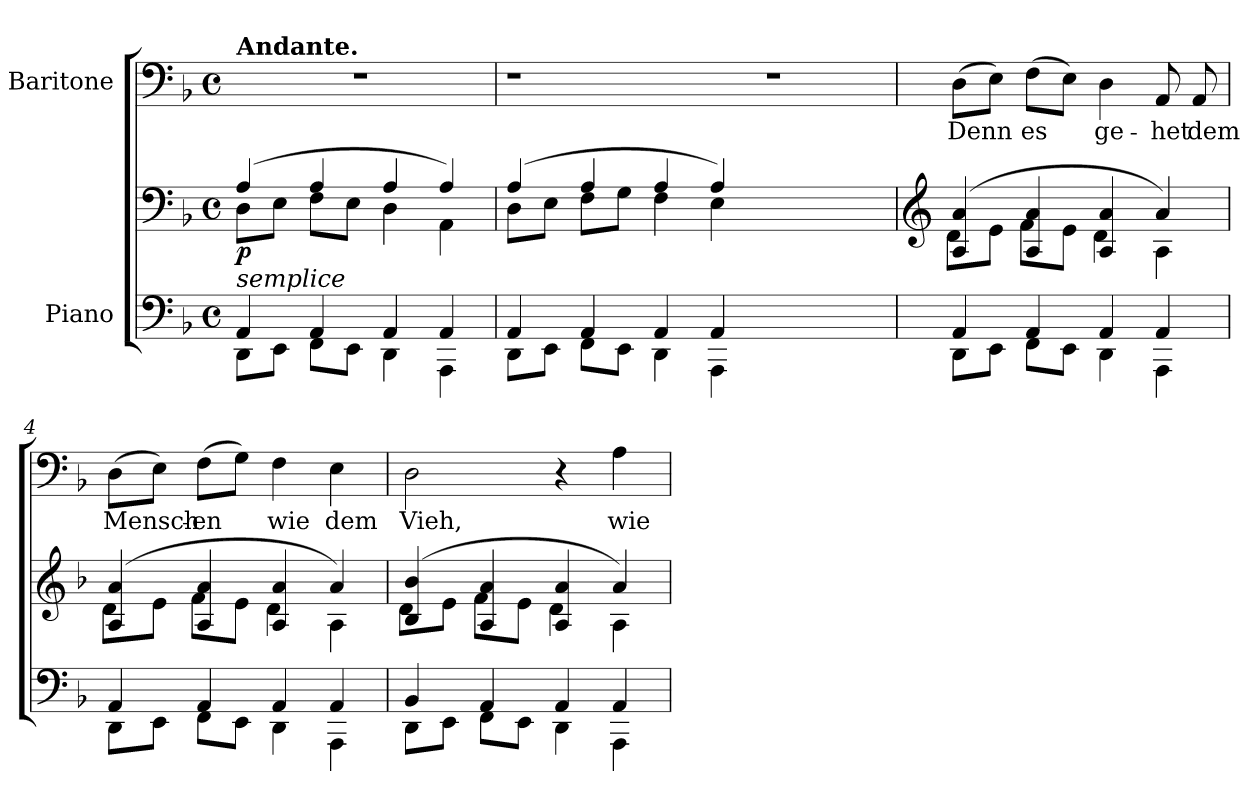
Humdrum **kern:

**kern	**kern	**dynam	**kern	**text
*part2	*part2	*part2	*part1	*part1
*staff3	*staff2	*staff2/3	*staff1	*staff1
*I"Piano	*	*	*I"Baritone	*
!!LO:PB:g=z
*clefF4	*clefF4	*	*clefF4	*
*k[b-]	*k[b-]	*	*k[b-]	*
*F:	*F:	*	*F:	*
*M4/4	*M4/4	*	*M4/4	*
*met(c)	*met(c)	*	*met(c)	*
*MM80	*MM80	*	*MM80	*
=1	=1	=1	=1	=1
*^	*^	*	*	*
!	!	!	!	!	!LO:TX:a:B:t=Andante.	!
!LO:TX:a:i:t=semplice	!	!	!	!	!	!
4AAi/	8DDi\L	(4Ai/	8Di\L	p	1r	.
.	8EEi\J	.	8Ei\J	.	.	.
4AAi/	8FFi\L	4Ai/	8Fi\L	.	.	.
.	8EEi\J	.	8Ei\J	.	.	.
4AAi/	4DDi\	4Ai/	4Di\	.	.	.
4AAi/	4AAAi\	4Ai/)	4AAi\	.	.	.
=2	=2	=2	=2	=2	=2	=2
4AAi/	8DDi\L	(4Ai/	8Di\L	.	1r	.
.	8EEi\J	.	8Ei\J	.	.	.
4AAi/	8FFi\L	4Ai/	8Fi\L	.	.	.
.	8EEi\J	.	8Gi\J	.	.	.
4AAi/	4DDi\	4Ai/	4Fi\	.	.	.
4AAi/	4AAAi\	4Ai/)	4Ei\	.	.	.
1ryy	1ryy	1ryy	1ryy	.	1r	.
=3	=3	=3	=3	=3	=3	=3
*	*	*clefG2	*	*	*	*
!	!	!	!	!	!	!LO:LY:b:color=#000000
4AAi/	8DDi\L	(4Ai/ 4ai	8di\L	.	(8Di\L	Denn
.	8EEi\J	.	8ei\J	.	8Ei\J)	.
!	!	!	!	!	!	!LO:LY:b:color=#000000
4AAi/	8FFi\L	4Ai/ 4ai	8fi\L	.	(8Fi\L	es
.	8EEi\J	.	8ei\J	.	8Ei\J)	.
!	!	!	!	!	!	!LO:LY:b:color=#000000
4AAi/	4DDi\	4Ai/ 4ai	4di\	.	4Di\	ge-
!	!	!	!	!	!	!LO:LY:b:color=#000000
4AAi/	4AAAi\	4ai/)	4Ai\	.	8AAi/	-het
!	!	!	!	!	!	!LO:LY:b:color=#000000
.	.	.	.	.	8AAi/	dem
!!LO:LB:g=z
=4	=4	=4	=4	=4	=4	=4
!	!	!	!	!	!	!LO:LY:b:color=#000000
4AAi/	8DDi\L	(4Ai/ 4ai	8di\L	.	(8Di\L	Mensch-
.	8EEi\J	.	8ei\J	.	8Ei\J)	.
!	!	!	!	!	!	!LO:LY:b:color=#000000
4AAi/	8FFi\L	4Ai/ 4ai	8fi\L	.	(8Fi\L	-en
.	8EEi\J	.	8ei\J	.	8Gi\J)	.
!	!	!	!	!	!	!LO:LY:b:color=#000000
4AAi/	4DDi\	4Ai/ 4ai	4di\	.	4Fi\	wie
!	!	!	!	!	!	!LO:LY:b:color=#000000
4AAi/	4AAAi\	4ai/)	4Ai\	.	4Ei\	dem
=5	=5	=5	=5	=5	=5	=5
!	!	!	!	!	!	!LO:LY:b:color=#000000
4BB-i/	8DDi\L	(4B-i/ 4b-i	8di\L	.	2Di\	Vieh,
.	8EEi\J	.	8ei\J	.	.	.
4AAi/	8FFi\L	4Ai/ 4ai	8fi\L	.	.	.
.	8EEi\J	.	8ei\J	.	.	.
4AAi/	4DDi\	4Ai/ 4ai	4di\	.	4r	.
!	!	!	!	!	!	!LO:LY:b:color=#000000
4AAi/	4AAAi\	4ai/)	4Ai\	.	4Ai\	wie
*v	*v	*	*	*	*	*
*	*v	*v	*	*	*
=	=	=	=	=
*-	*-	*-	*-	*-
